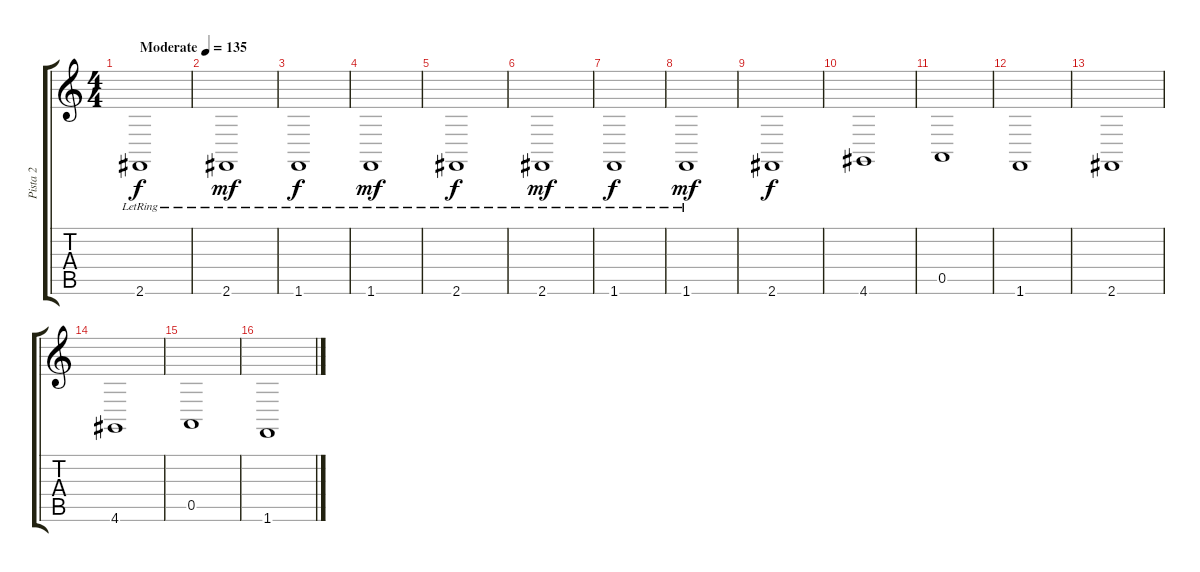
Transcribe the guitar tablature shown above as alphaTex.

\track ("Pista 2" "Pista 2") {instrument stringensemble1}
\staff {score tabs}
\tuning (E4 B3 G3 D3 A2 E2) {hide}
\ts (4 4)
\tempo (135 "Moderate")
\clef g2
\ks c
2.6{lr}.1{dy f instrument stringensemble1} |
2.6{lr}.1{dy mf} |
1.6{lr}.1{dy f} |
1.6{lr}.1{dy mf} |
2.6{lr}.1{dy f} |
2.6{lr}.1{dy mf} |
1.6{lr}.1{dy f} |
1.6{lr}.1{dy mf} |
2.6.1{dy f} |
4.6.1 |
0.5.1 |
1.6.1 |
2.6.1 |
4.6.1 |
0.5.1 |
1.6.1
